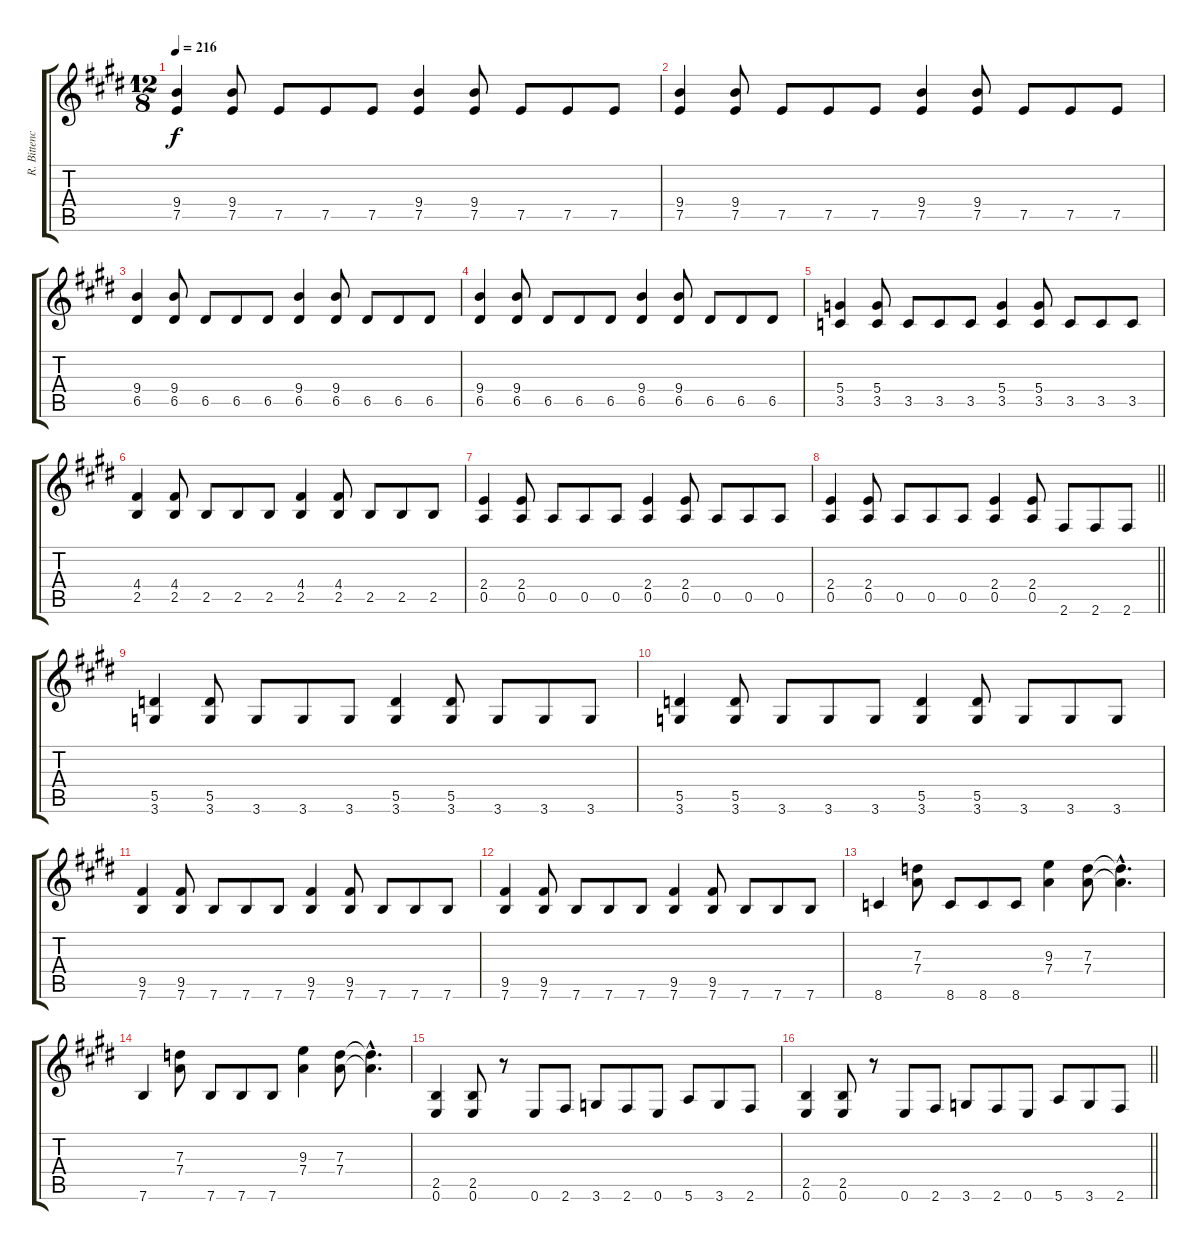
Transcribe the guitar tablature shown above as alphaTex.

\track ("R. Bittencourt" "R. Bittenc") {instrument distortionguitar}
\staff {score tabs}
\tuning (E4 B3 G3 D3 A2 E2) {hide}
\ts (12 8)
\tempo 216
\clef g2
\ks e
(9.4 7.5).4{dy f} (9.4 7.5).8 7.5.8 7.5.8 7.5.8 (9.4 7.5).4 (9.4 7.5).8 7.5.8 7.5.8 7.5.8 |
(9.4 7.5).4 (9.4 7.5).8 7.5.8 7.5.8 7.5.8 (9.4 7.5).4 (9.4 7.5).8 7.5.8 7.5.8 7.5.8 |
(9.4 6.5).4 (9.4 6.5).8 6.5.8 6.5.8 6.5.8 (9.4 6.5).4 (9.4 6.5).8 6.5.8 6.5.8 6.5.8 |
(9.4 6.5).4 (9.4 6.5).8 6.5.8 6.5.8 6.5.8 (9.4 6.5).4 (9.4 6.5).8 6.5.8 6.5.8 6.5.8 |
(5.4 3.5).4 (5.4 3.5).8 3.5.8 3.5.8 3.5.8 (5.4 3.5).4 (5.4 3.5).8 3.5.8 3.5.8 3.5.8 |
(4.4 2.5).4 (4.4 2.5).8 2.5.8 2.5.8 2.5.8 (4.4 2.5).4 (4.4 2.5).8 2.5.8 2.5.8 2.5.8 |
(2.4 0.5).4 (2.4 0.5).8 0.5.8 0.5.8 0.5.8 (2.4 0.5).4 (2.4 0.5).8 0.5.8 0.5.8 0.5.8 |
\barLineRight lightlight
(2.4 0.5).4 (2.4 0.5).8 0.5.8 0.5.8 0.5.8 (2.4 0.5).4 (2.4 0.5).8 2.6.8 2.6.8 2.6.8 |
(5.5 3.6).4 (5.5 3.6).8 3.6.8 3.6.8 3.6.8 (5.5 3.6).4 (5.5 3.6).8 3.6.8 3.6.8 3.6.8 |
(5.5 3.6).4 (5.5 3.6).8 3.6.8 3.6.8 3.6.8 (5.5 3.6).4 (5.5 3.6).8 3.6.8 3.6.8 3.6.8 |
(9.5 7.6).4 (9.5 7.6).8 7.6.8 7.6.8 7.6.8 (9.5 7.6).4 (9.5 7.6).8 7.6.8 7.6.8 7.6.8 |
(9.5 7.6).4 (9.5 7.6).8 7.6.8 7.6.8 7.6.8 (9.5 7.6).4 (9.5 7.6).8 7.6.8 7.6.8 7.6.8 |
8.6.4 (7.3 7.4).8 8.6.8 8.6.8 8.6.8 (9.3 7.4).4 (7.3 7.4).8 (7.3{hac t} 7.4{hac t}).4{d} |
7.6.4 (7.3 7.4).8 7.6.8 7.6.8 7.6.8 (9.3 7.4).4 (7.3 7.4).8 (7.3{hac t} 7.4{hac t}).4{d} |
(2.5 0.6).4 (2.5 0.6).8 r.8 0.6.8 2.6.8 3.6.8 2.6.8 0.6.8 5.6.8 3.6.8 2.6.8 |
\barLineRight lightlight
(2.5 0.6).4 (2.5 0.6).8 r.8 0.6.8 2.6.8 3.6.8 2.6.8 0.6.8 5.6.8 3.6.8 2.6.8
